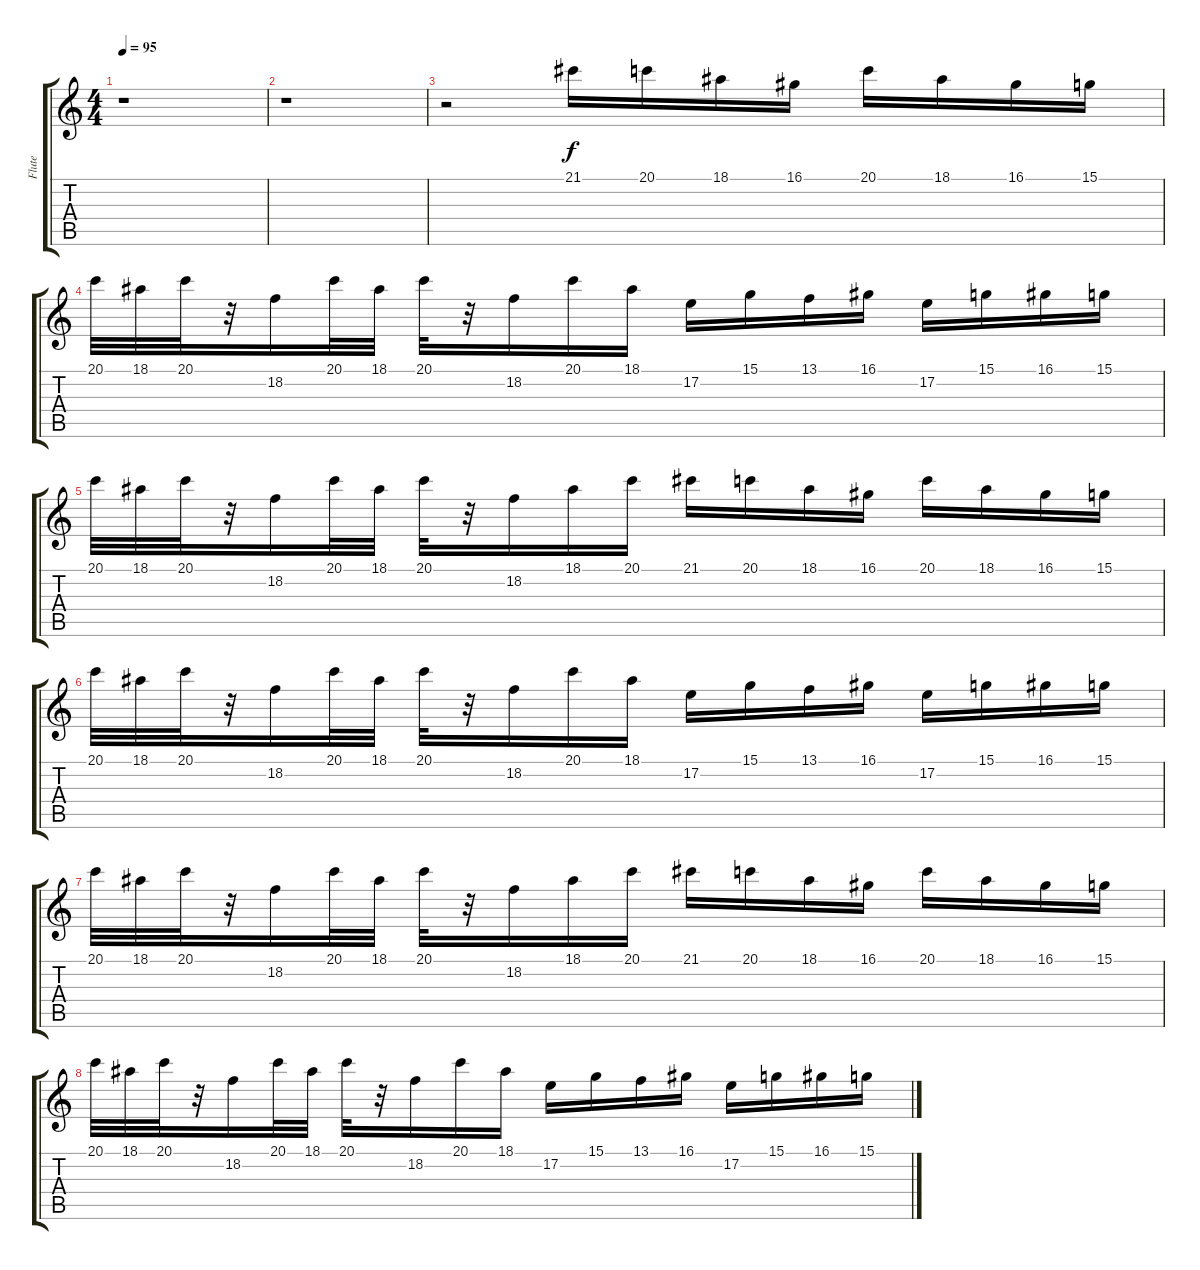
\track ("Flute" "Flute") {instrument flute}
\staff {score tabs}
\tuning (E4 B3 G3 D3 A2 E2) {hide}
\ts (4 4)
\tempo 95
\clef g2
\ks c
r.1{dy f} |
r.1 |
r.2 21.1.16 20.1.16 18.1.16 16.1.16 20.1.16 18.1.16 16.1.16 15.1.16 |
20.1.32 18.1.32 20.1.32 r.32 18.2.16 20.1.32 18.1.32 20.1.32 r.32 18.2.16 20.1.16 18.1.16 17.2.16 15.1.16 13.1.16 16.1.16 17.2.16 15.1.16 16.1.16 15.1.16 |
20.1.32 18.1.32 20.1.32 r.32 18.2.16 20.1.32 18.1.32 20.1.32 r.32 18.2.16 18.1.16 20.1.16 21.1.16 20.1.16 18.1.16 16.1.16 20.1.16 18.1.16 16.1.16 15.1.16 |
20.1.32 18.1.32 20.1.32 r.32 18.2.16 20.1.32 18.1.32 20.1.32 r.32 18.2.16 20.1.16 18.1.16 17.2.16 15.1.16 13.1.16 16.1.16 17.2.16 15.1.16 16.1.16 15.1.16 |
20.1.32 18.1.32 20.1.32 r.32 18.2.16 20.1.32 18.1.32 20.1.32 r.32 18.2.16 18.1.16 20.1.16 21.1.16 20.1.16 18.1.16 16.1.16 20.1.16 18.1.16 16.1.16 15.1.16 |
20.1.32 18.1.32 20.1.32 r.32 18.2.16 20.1.32 18.1.32 20.1.32 r.32 18.2.16 20.1.16 18.1.16 17.2.16 15.1.16 13.1.16 16.1.16 17.2.16 15.1.16 16.1.16 15.1.16
